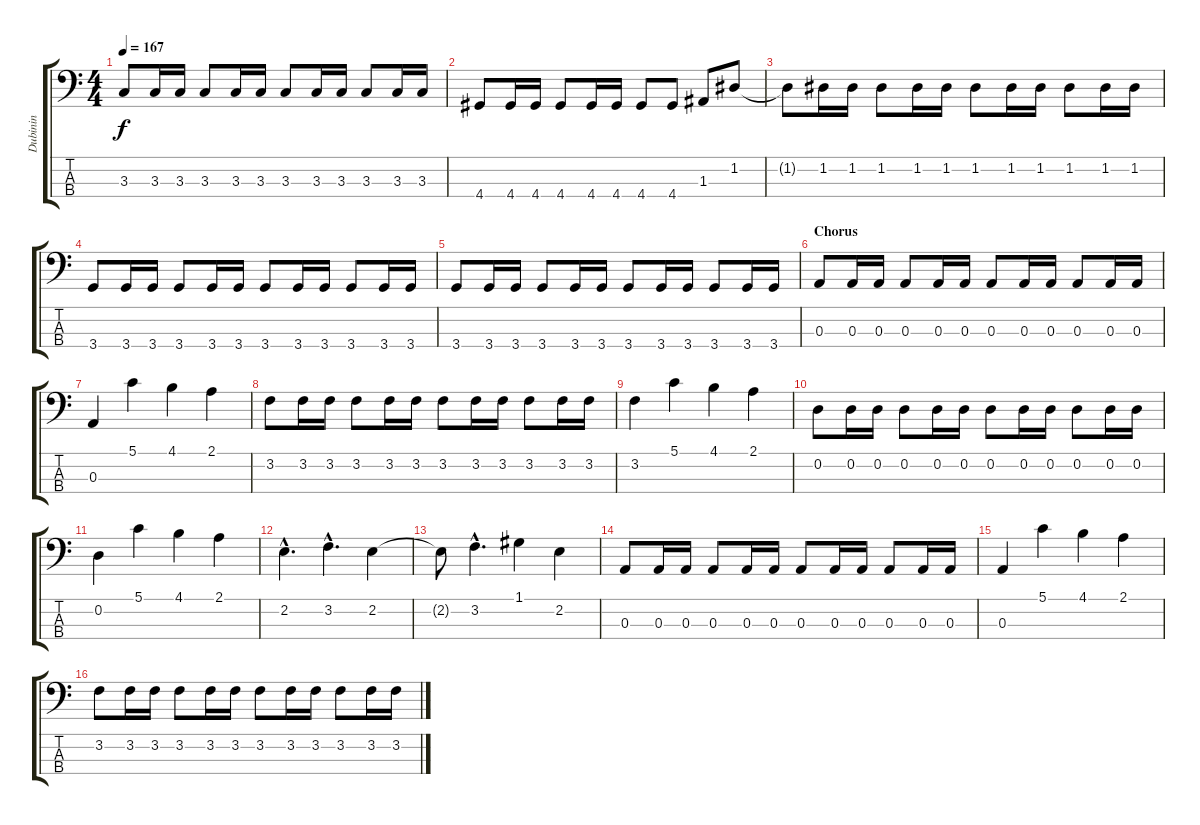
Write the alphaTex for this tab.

\track ("Dubinin" "Dubinin") {instrument electricbassfinger}
\staff {score tabs}
\tuning (G2 D2 A1 E1) {hide}
\ts (4 4)
\tempo 167
\clef f4
\ks c
3.3{t}.8{dy f} 3.3.16 3.3.16 3.3.8 3.3.16 3.3.16 3.3.8 3.3.16 3.3.16 3.3.8 3.3.16 3.3.16 |
4.4.8 4.4.16 4.4.16 4.4.8 4.4.16 4.4.16 4.4.8 4.4.8 1.3.8 1.2.8 |
1.2{t}.8 1.2.16 1.2.16 1.2.8 1.2.16 1.2.16 1.2.8 1.2.16 1.2.16 1.2.8 1.2.16 1.2.16 |
3.4.8 3.4.16 3.4.16 3.4.8 3.4.16 3.4.16 3.4.8 3.4.16 3.4.16 3.4.8 3.4.16 3.4.16 |
3.4.8 3.4.16 3.4.16 3.4.8 3.4.16 3.4.16 3.4.8 3.4.16 3.4.16 3.4.8 3.4.16 3.4.16 |
\section ("" "Chorus")
0.3.8 0.3.16 0.3.16 0.3.8 0.3.16 0.3.16 0.3.8 0.3.16 0.3.16 0.3.8 0.3.16 0.3.16 |
0.3.4 5.1.4 4.1.4 2.1.4 |
3.2.8 3.2.16 3.2.16 3.2.8 3.2.16 3.2.16 3.2.8 3.2.16 3.2.16 3.2.8 3.2.16 3.2.16 |
3.2.4 5.1.4 4.1.4 2.1.4 |
0.2.8 0.2.16 0.2.16 0.2.8 0.2.16 0.2.16 0.2.8 0.2.16 0.2.16 0.2.8 0.2.16 0.2.16 |
0.2.4 5.1.4 4.1.4 2.1.4 |
2.2{hac}.4{d} 3.2{hac}.4{d} 2.2.4 |
2.2{t}.8 3.2{hac}.4{d} 1.1.4 2.2.4 |
0.3.8 0.3.16 0.3.16 0.3.8 0.3.16 0.3.16 0.3.8 0.3.16 0.3.16 0.3.8 0.3.16 0.3.16 |
0.3.4 5.1.4 4.1.4 2.1.4 |
3.2.8 3.2.16 3.2.16 3.2.8 3.2.16 3.2.16 3.2.8 3.2.16 3.2.16 3.2.8 3.2.16 3.2.16
